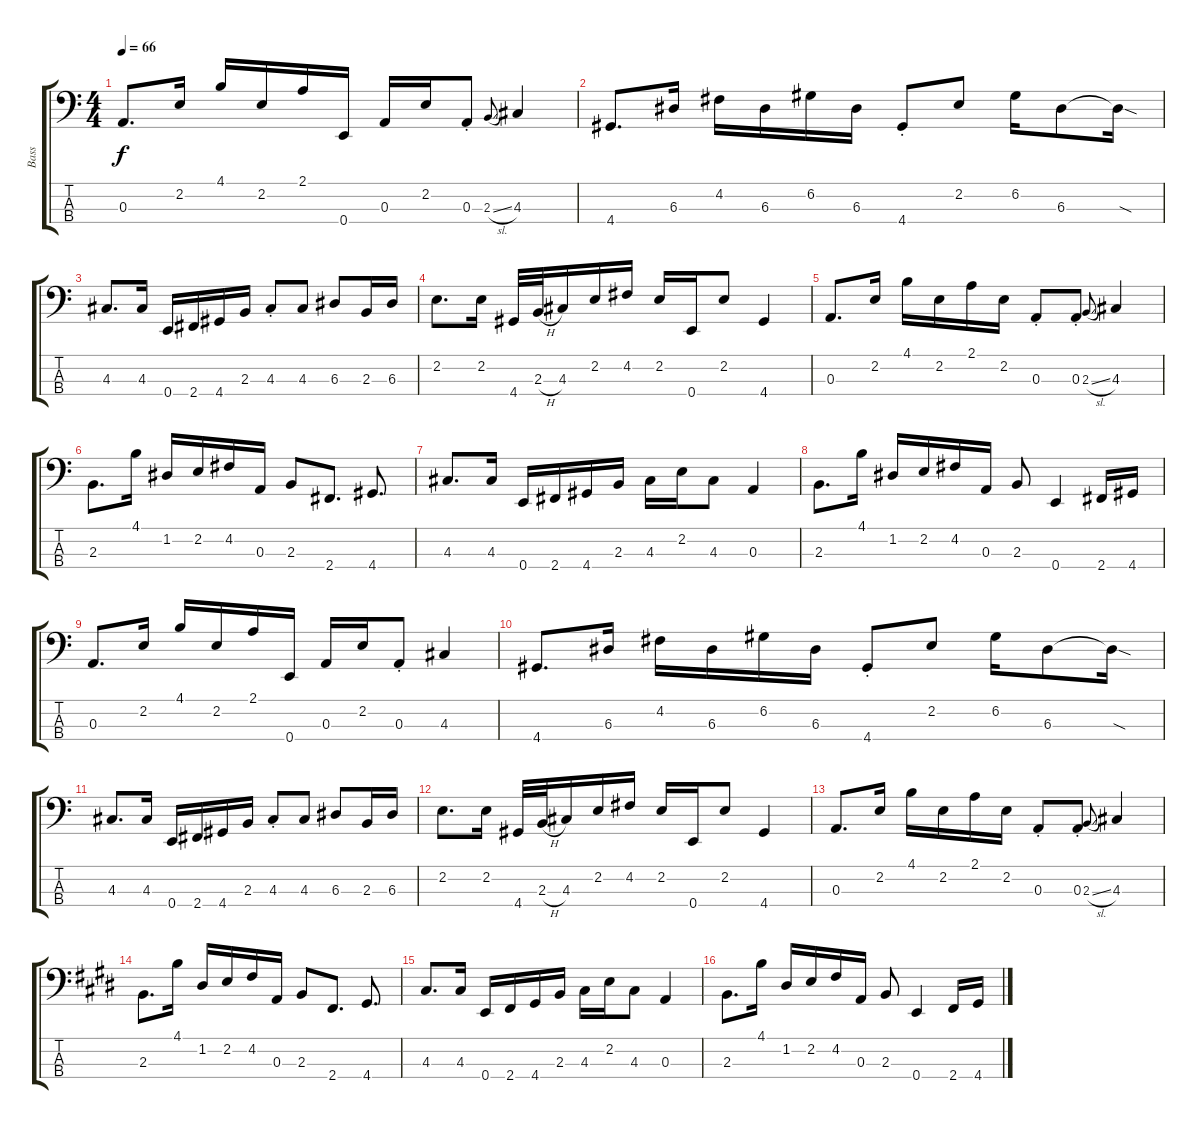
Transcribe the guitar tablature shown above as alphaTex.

\track ("Bass" "Bass") {instrument electricbassfinger}
\staff {score tabs}
\tuning (G2 D2 A1 E1) {hide}
\ts (4 4)
\tempo 66
\clef f4
\ks c
0.3.8{d dy f} 2.2.16 4.1.16 2.2.16 2.1.16 0.4.16 0.3.16 2.2.16 0.3{st}.8 2.3{sl}.8{gr onbeat} 4.3.4 |
4.4.8{d} 6.3.16 4.2.16 6.3.16 6.2.16 6.3.16 4.4{st}.8 2.2.8 6.2.16 6.3.8 6.3{sod t}.16 |
4.3.8{d} 4.3.16 0.4.16 2.4.16 4.4.16 2.3.16 4.3{st}.8 4.3.8 6.3.8 2.3.16 6.3.16 |
2.2.8{d} 2.2.16 4.4.32 2.3{h}.32 4.3.16 2.2.16 4.2.16 2.2.16 0.4.16 2.2.8 4.4.4 |
0.3.8{d} 2.2.16 4.1.16 2.2.16 2.1.16 2.2.16 0.3{st}.8 0.3{st}.8 2.3{sl}.8{gr onbeat} 4.3.4 |
2.3.8{d} 4.1.16 1.2.16 2.2.16 4.2.16 0.3.16 2.3.8 2.4.8{d} 4.4.8{d} |
4.3.8{d} 4.3.16 0.4.16 2.4.16 4.4.16 2.3.16 4.3.16 2.2.16 4.3.8 0.3.4 |
2.3.8{d} 4.1.16 1.2.16 2.2.16 4.2.16 0.3.16 2.3.8 0.4.4 2.4.16 4.4.16 |
0.3.8{d} 2.2.16 4.1.16 2.2.16 2.1.16 0.4.16 0.3.16 2.2.16 0.3{st}.8 4.3.4 |
4.4.8{d} 6.3.16 4.2.16 6.3.16 6.2.16 6.3.16 4.4{st}.8 2.2.8 6.2.16 6.3.8 6.3{sod t}.16 |
4.3.8{d} 4.3.16 0.4.16 2.4.16 4.4.16 2.3.16 4.3{st}.8 4.3.8 6.3.8 2.3.16 6.3.16 |
2.2.8{d} 2.2.16 4.4.32 2.3{h}.32 4.3.16 2.2.16 4.2.16 2.2.16 0.4.16 2.2.8 4.4.4 |
0.3.8{d} 2.2.16 4.1.16 2.2.16 2.1.16 2.2.16 0.3{st}.8 0.3{st}.8 2.3{sl}.8{gr onbeat} 4.3.4 |
\ks e
2.3.8{d} 4.1.16 1.2.16 2.2.16 4.2.16 0.3.16 2.3.8 2.4.8{d} 4.4.8{d} |
4.3.8{d} 4.3.16 0.4.16 2.4.16 4.4.16 2.3.16 4.3.16 2.2.16 4.3.8 0.3.4 |
2.3.8{d} 4.1.16 1.2.16 2.2.16 4.2.16 0.3.16 2.3.8 0.4.4 2.4.16 4.4.16
